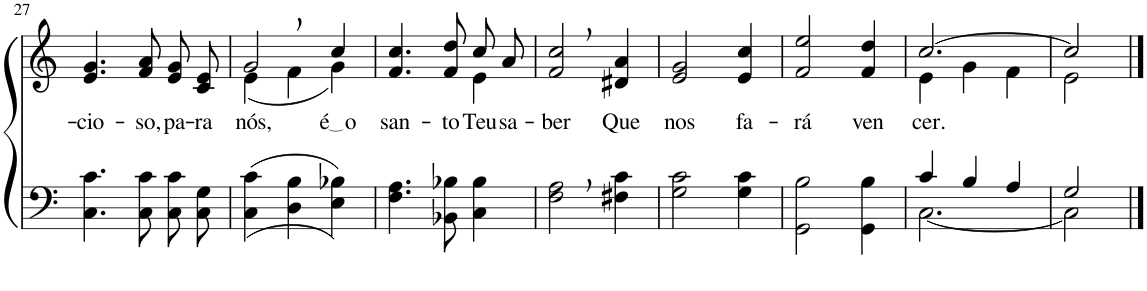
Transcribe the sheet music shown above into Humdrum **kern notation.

**kern	**kern	**text
*part2	*part1	*part1
*staff2	*staff1	*staff1
*I"Parte III e IV	*I"Parte I e II	*
!!LO:PB:g=z
*clefF4	*clefG2	*
*k[]	*k[]	*
*M3/4	*M3/4	*
=27	=27	=27
!	!	!LO:LY:b
4.C\ 4.c\	4.e/ 4.g/	-cio-
!	!	!LO:LY:b
8C\ 8c\	8f/ 8a/	-so,
!	!	!LO:LY:b
8C\ 8c\L	8e/ 8g/L	pa-
!	!	!LO:LY:b
8C\ 8G\J	8c/ 8e/J	-ra
=28	=28	=28
*	*^	*
!	!	!	!LO:LY:b
((4C\ 4c\	2g,/	4e\	-nós,
4D\ 4B\	.	4f\	.
!	!	!	!LO:LY:b
4E\ 4B-X\))	4cc/	4g\	é o
=29	=29	=29	=29
!	!	!	!LO:LY:b
4.F\ 4.A\	4.f/ 4.cc/	2ryy	san-
!	!	!	!LO:LY:b
8BB-X\ 8B-X\	8f/ 8dd/	.	-to
!	!	!	!LO:LY:b
4C\ 4B-\	8cc/L	4e\	Teu
!	!	!	!LO:LY:b
.	8a/J	.	sa-
*	*v	*v	*
=30	=30	=30
!	!	!LO:LY:b
2F\, 2A\,	2f/, 2cc/,	-ber
!	!	!LO:LY:b
4F#X\ 4c\	4d#X/ 4a/	Que
=31	=31	=31
!	!	!LO:LY:b
2G\ 2c\	2e/ 2g/	nos
!	!	!LO:LY:b
4G\ 4c\	4e/ 4cc/	fa-
=32	=32	=32
!	!	!LO:LY:b
2GG\ 2B\	2f/ 2ee/	-rá
!	!	!LO:LY:b
4GG\ 4B\	4f/ 4dd/	ven-
=33	=33	=33
*^	*^	*
!	!	!	!	!LO:LY:b
4c/	[2.C\	[2.cc/	4e\	-cer.
4B/	.	.	4g\	.
4A/	.	.	4f\	.
=34	=34	=34	=34	=34
2G/	2C\]	2cc/]	2e\	.
*v	*v	*	*	*
*	*v	*v	*
==	==	==
*-	*-	*-
